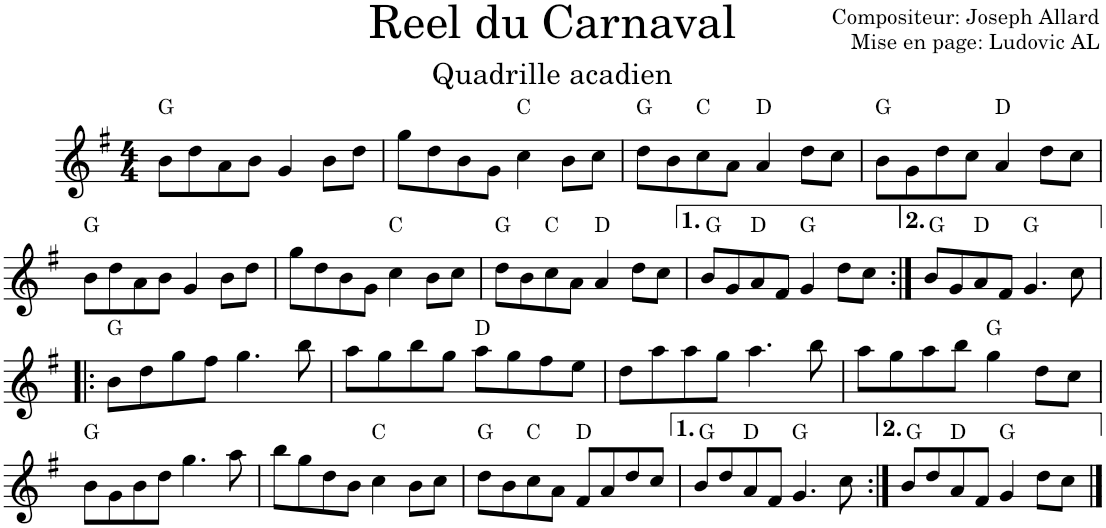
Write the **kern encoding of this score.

**kern	**harte
*part1	*part1
*staff1	*
*I"Voice	*
*I'V	*
*clefG2	*
*k[f#]	*
*M4/4	*
=1	=1
8b\L	G:maj
8dd\	.
8a\	.
8b\J	.
4g/	.
8b\L	.
8dd\J	.
=2	=2
8gg\L	.
8dd\	.
8b\	.
8g\J	.
4cc\	C:maj
8b\L	.
8cc\J	.
=3	=3
8dd\L	G:maj
8b\	.
8cc\	C:maj
8a\J	.
4a/	D:maj
8dd\L	.
8cc\J	.
=4	=4
8b\L	G:maj
8g\	.
8dd\	.
8cc\J	.
4a/	D:maj
8dd\L	.
8cc\J	.
!!LO:LB:g=z
=5	=5
8b\L	G:maj
8dd\	.
8a\	.
8b\J	.
4g/	.
8b\L	.
8dd\J	.
=6	=6
8gg\L	.
8dd\	.
8b\	.
8g\J	.
4cc\	C:maj
8b\L	.
8cc\J	.
=7	=7
8dd\L	G:maj
8b\	.
8cc\	C:maj
8a\J	.
4a/	D:maj
8dd\L	.
8cc\J	.
=8	=8
8b/L	G:maj
8g/	.
8a/	D:maj
8f#/J	.
4g/	G:maj
8dd\L	.
8cc\J	.
=9:|!	=9:|!
8b/L	G:maj
8g/	.
8a/	D:maj
8f#/J	.
4.g/	G:maj
8cc\	.
!!LO:LB:g=z
=10!|:	=10!|:
8b\L	G:maj
8dd\	.
8gg\	.
8ff#\J	.
4.gg\	.
8bb\	.
=11	=11
8aa\L	.
8gg\	.
8bb\	.
8gg\J	.
8aa\L	D:maj
8gg\	.
8ff#\	.
8ee\J	.
=12	=12
8dd\L	.
8aa\	.
8aa\	.
8gg\J	.
4.aa\	.
8bb\	.
=13	=13
8aa\L	.
8gg\	.
8aa\	.
8bb\J	.
4gg\	G:maj
8dd\L	.
8cc\J	.
!!LO:LB:g=z
=14	=14
8b\L	G:maj
8g\	.
8b\	.
8dd\J	.
4.gg\	.
8aa\	.
=15	=15
8bb\L	.
8gg\	.
8dd\	.
8b\J	.
4cc\	C:maj
8b\L	.
8cc\J	.
=16	=16
8dd\L	G:maj
8b\	.
8cc\	C:maj
8a\J	.
8f#/L	D:maj
8a/	.
8dd/	.
8cc/J	.
=17	=17
8b/L	G:maj
8dd/	.
8a/	D:maj
8f#/J	.
4.g/	G:maj
8cc\	.
=18:|!	=18:|!
8b/L	G:maj
8dd/	.
8a/	D:maj
8f#/J	.
4g/	G:maj
8dd\L	.
8cc\J	.
==	==
*-	*-
